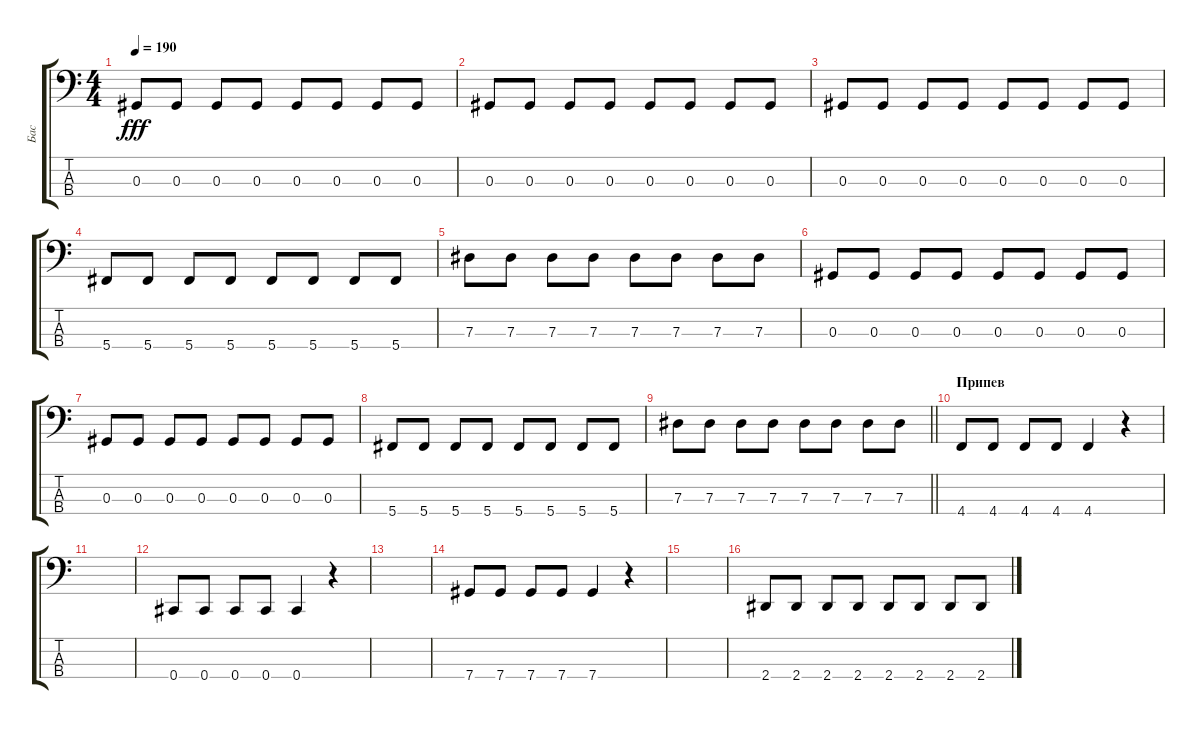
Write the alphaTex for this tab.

\track ("Бас" "Бас") {instrument electricbassfinger}
\staff {score tabs}
\tuning (Gb2 Db2 Ab1 Db1) {hide}
\ts (4 4)
\tempo 190
\clef f4
\ks c
0.3.8{dy fff} 0.3.8 0.3.8 0.3.8 0.3.8 0.3.8 0.3.8 0.3.8 |
0.3.8 0.3.8 0.3.8 0.3.8 0.3.8 0.3.8 0.3.8 0.3.8 |
0.3.8 0.3.8 0.3.8 0.3.8 0.3.8 0.3.8 0.3.8 0.3.8 |
5.4.8 5.4.8 5.4.8 5.4.8 5.4.8 5.4.8 5.4.8 5.4.8 |
7.3.8 7.3.8 7.3.8 7.3.8 7.3.8 7.3.8 7.3.8 7.3.8 |
0.3.8 0.3.8 0.3.8 0.3.8 0.3.8 0.3.8 0.3.8 0.3.8 |
0.3.8 0.3.8 0.3.8 0.3.8 0.3.8 0.3.8 0.3.8 0.3.8 |
5.4.8 5.4.8 5.4.8 5.4.8 5.4.8 5.4.8 5.4.8 5.4.8 |
\barLineRight lightlight
7.3.8 7.3.8 7.3.8 7.3.8 7.3.8 7.3.8 7.3.8 7.3.8 |
\section ("" "Припев")
4.4.8 4.4.8 4.4.8 4.4.8 4.4.4 r.4 |
|
0.4.8 0.4.8 0.4.8 0.4.8 0.4.4 r.4 |
|
7.4.8 7.4.8 7.4.8 7.4.8 7.4.4 r.4 |
|
2.4.8 2.4.8 2.4.8 2.4.8 2.4.8 2.4.8 2.4.8 2.4.8
